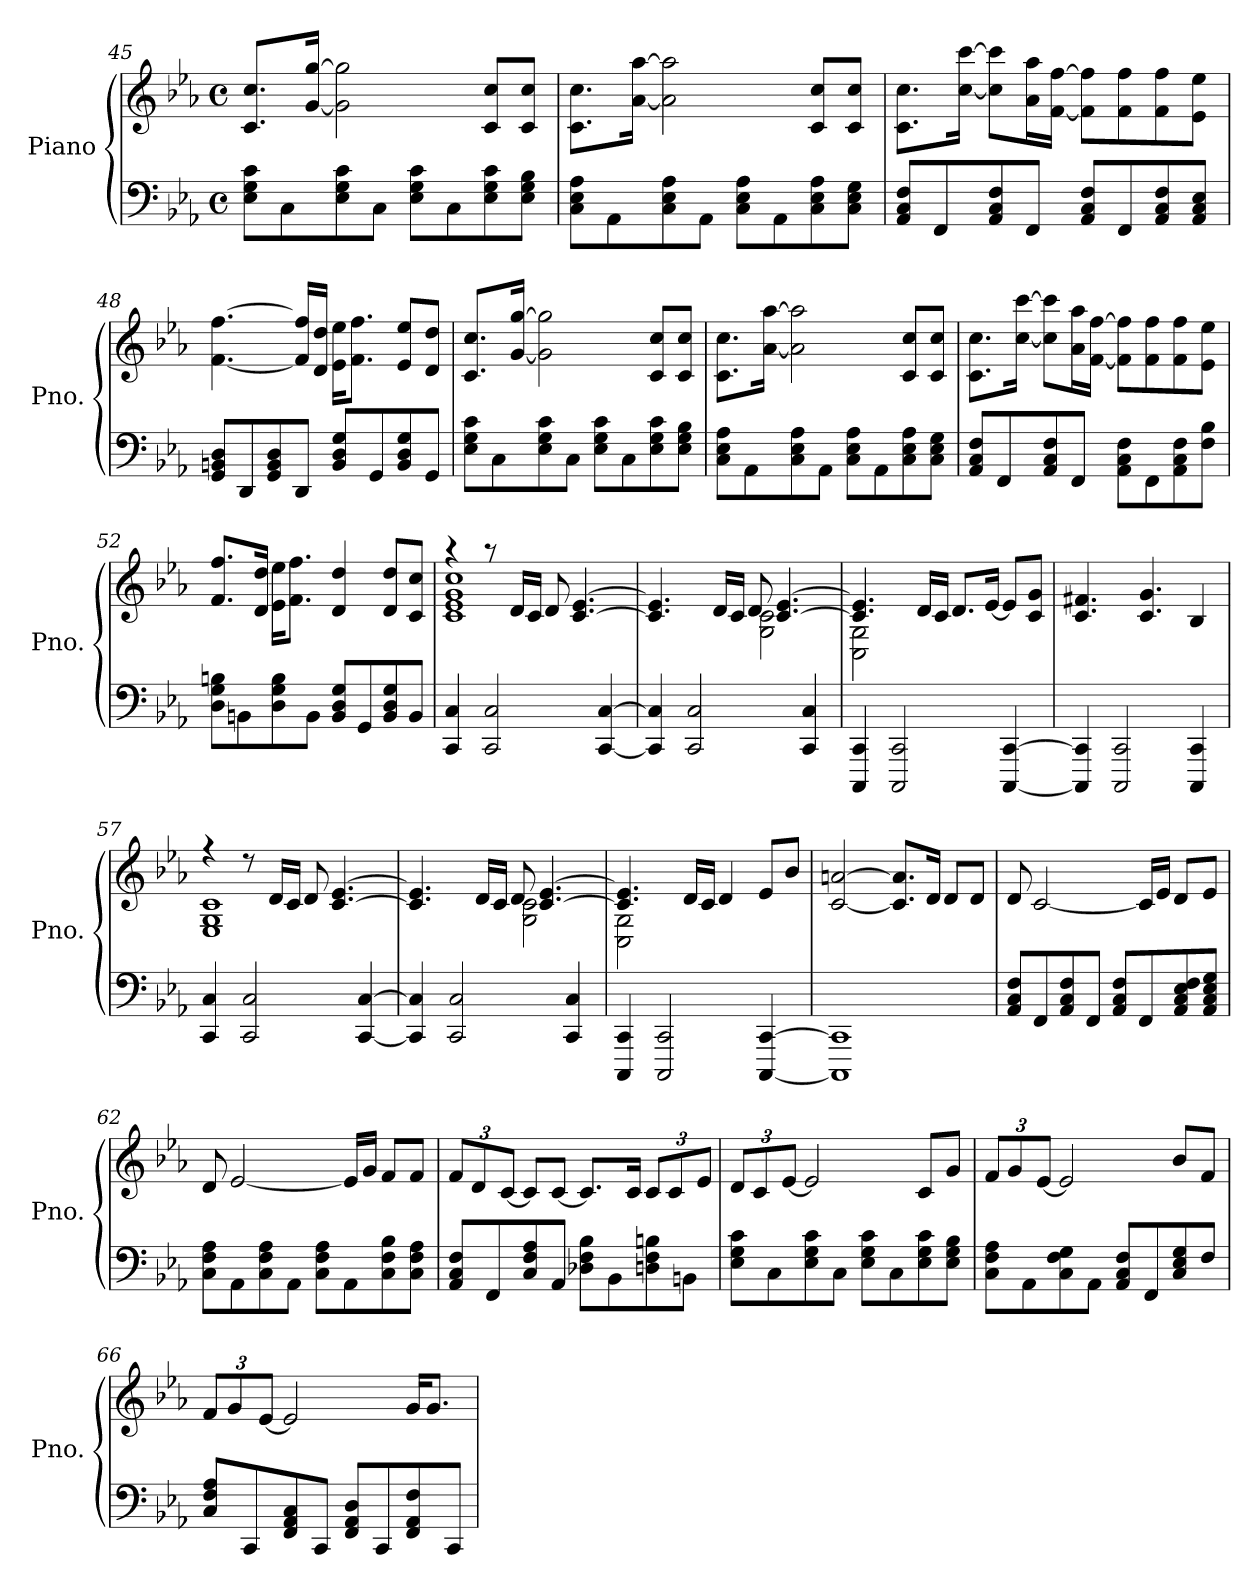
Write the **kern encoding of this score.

**kern	**kern
*part1	*part1
*staff2	*staff1
*I"Piano	*
*I'Pno.	*
*clefF4	*clefG2
*k[b-e-a-]	*k[b-e-a-]
*M4/4	*M4/4
*met(c)	*met(c)
=45	=45
8E-\ 8G\ 8c\L	8.c/ 8.cc/L
8C\	.
.	[16g/ [16gg/Jk
8E-\ 8G\ 8c\	2g\] 2gg\]
8C\J	.
8E-\ 8G\ 8c\L	.
8C\	.
8E-\ 8G\ 8c\	8c/ 8cc/L
8E-\ 8G\ 8B-\J	8c/ 8cc/J
=46	=46
8C\ 8E-\ 8A-\L	8.c\ 8.cc\L
8AA-\	.
.	[16a-\ [16aa-\Jk
8C\ 8E-\ 8A-\	2a-\] 2aa-\]
8AA-\J	.
8C\ 8E-\ 8A-\L	.
8AA-\	.
8C\ 8E-\ 8A-\	8c/ 8cc/L
8C\ 8E-\ 8G\J	8c/ 8cc/J
=47	=47
8AA-/ 8C/ 8F/L	8.c\ 8.cc\L
8FF/	.
.	[16cc\ [16ccc\Jk
8AA-/ 8C/ 8F/	8cc\] 8ccc\]L
8FF/J	16a-\ 16aa-\L
.	[16f\ [16ff\JJ
8AA-/ 8C/ 8F/L	8f\] 8ff\]L
8FF/	8f\ 8ff\
8AA-/ 8C/ 8F/	8f\ 8ff\
8AA-/ 8C/ 8E-/J	8e-\ 8ee-\J
!!LO:PB:g=z
=48	=48
8GG/ 8BBn/ 8D/L	[4.f\ [4.ff\
8DD/	.
8GG/ 8BB/ 8D/	.
8DD/J	16f/] 16ff/]LL
.	16d/ 16dd/JJ
8BB/ 8D/ 8G/L	16e-\ 16ee-\KL
.	8.f\ 8.ff\J
8GG/	.
8BB/ 8D/ 8G/	8e-/ 8ee-/L
8GG/J	8d/ 8dd/J
=49	=49
8E-\ 8G\ 8c\L	8.c/ 8.cc/L
8C\	.
.	[16g/ [16gg/Jk
8E-\ 8G\ 8c\	2g\] 2gg\]
8C\J	.
8E-\ 8G\ 8c\L	.
8C\	.
8E-\ 8G\ 8c\	8c/ 8cc/L
8E-\ 8G\ 8B-\J	8c/ 8cc/J
=50	=50
8C\ 8E-\ 8A-\L	8.c\ 8.cc\L
8AA-\	.
.	[16a-\ [16aa-\Jk
8C\ 8E-\ 8A-\	2a-\] 2aa-\]
8AA-\J	.
8C\ 8E-\ 8A-\L	.
8AA-\	.
8C\ 8E-\ 8A-\	8c/ 8cc/L
8C\ 8E-\ 8G\J	8c/ 8cc/J
=51	=51
8AA-/ 8C/ 8F/L	8.c\ 8.cc\L
8FF/	.
.	[16cc\ [16ccc\Jk
8AA-/ 8C/ 8F/	8cc\] 8ccc\]L
8FF/J	16a-\ 16aa-\L
.	[16f\ [16ff\JJ
8AA-\ 8C\ 8F\L	8f\] 8ff\]L
8FF\	8f\ 8ff\
8AA-\ 8C\ 8F\	8f\ 8ff\
8F\ 8B-\J	8e-\ 8ee-\J
!!LO:LB:g=z
=52	=52
8D\ 8G\ 8Bn\L	8.f/ 8.ff/L
8BBn\	.
.	16d/ 16dd/Jk
8D\ 8G\ 8B\	16e-\ 16ee-\KL
.	8.f\ 8.ff\J
8BB\J	.
8BB/ 8D/ 8G/L	4d/ 4dd/
8GG/	.
8BB/ 8D/ 8G/	8d/ 8dd/L
8BB/J	8c/ 8cc/J
=53	=53
*	*^
4CC/ 4C/	4r	1c 1e- 1g 1cc
2CC/ 2C/	8r	.
.	16d/LL	.
.	16c/JJ	.
.	8d/	.
.	[4.c/ [4.e-/	.
[4CC/ [4C/	.	.
=54	=54	=54
4CC/] 4C/]	4.c/] 4.e-/]	2ryy
2CC/ 2C/	.	.
.	16d/LL	.
.	16c/JJ	.
.	8d/	2G\ 2c\
.	[4.c/ [4.e-/	.
4CC/ 4C/	.	.
=55	=55	=55
4CCC/ 4CC/	4.c/] 4.e-/]	2C\ 2G\
2CCC/ 2CC/	.	.
.	16d/LL	.
.	16c/JJ	.
.	8.d/L	2ryy
.	[16e-/Jk	.
[4CCC/ [4CC/	8e-/L]	.
.	8c/ 8g/J	.
*	*v	*v
=56	=56
4CCC/] 4CC/]	4.c/ 4.f#X/
2CCC/ 2CC/	.
.	4.c/ 4.g/
4CCC/ 4CC/	4B-/
!!LO:LB:g=z
=57	=57
*	*^
4CC/ 4C/	4r	1E- 1G 1c
2CC/ 2C/	8r	.
.	16d/LL	.
.	16c/JJ	.
.	8d/	.
.	[4.c/ [4.e-/	.
[4CC/ [4C/	.	.
=58	=58	=58
4CC/] 4C/]	4.c/] 4.e-/]	2ryy
2CC/ 2C/	.	.
.	16d/LL	.
.	16c/JJ	.
.	8d/	2G\ 2c\
.	[4.c/ [4.e-/	.
4CC/ 4C/	.	.
=59	=59	=59
4CCC/ 4CC/	4.c/] 4.e-/]	2C\ 2G\
2CCC/ 2CC/	.	.
.	16d/LL	.
.	16c/JJ	.
.	4d/	2ryy
[4CCC/ [4CC/	8e-/L	.
.	8b-/J	.
*	*v	*v
=60	=60
1CCC] 1CC]	[2c/ [2an/
.	8.c/] 8.a/]L
.	16d/Jk
.	8d/L
.	8d/J
=61	=61
8AA-/ 8C/ 8F/L	8d/
8FF/	[2c/
8AA-/ 8C/ 8F/	.
8FF/J	.
8AA-/ 8C/ 8F/L	.
8FF/	16c/LL]
.	16e-/JJ
8AA-/ 8C/ 8E-/ 8F/	8d/L
8AA-/ 8C/ 8E-/ 8G/J	8e-/J
!!LO:LB:g=z
=62	=62
8C\ 8F\ 8A-\L	8d/
8AA-\	[2e-/
8C\ 8F\ 8A-\	.
8AA-\J	.
8C\ 8F\ 8A-\L	.
8AA-\	16e-/LL]
.	16g/JJ
8C\ 8F\ 8B-\	8f/L
8C\ 8F\ 8A-\J	8f/J
=63	=63
*	*Xbrackettup
8AA-/ 8C/ 8F/L	12f/L
.	12d/
8FF/	.
.	[12c/J
8C/ 8F/ 8A-/	8c/L]
8AA-/J	[8c/J
8D-X\ 8F\ 8B-\L	8.c/L]
8BB-\	.
.	16c/Jk
8Dn\ 8F\ 8Bn\	12c/L
.	12c/
8BBn\J	.
.	12e-/J
=64	=64
8E-\ 8G\ 8c\L	12d/L
.	12c/
8C\	.
.	[12e-/J
8E-\ 8G\ 8c\	2e-/]
8C\J	.
8E-\ 8G\ 8c\L	.
8C\	.
8E-\ 8G\ 8c\	8c/L
8E-\ 8G\ 8B-\J	8g/J
=65	=65
8C\ 8F\ 8A-\L	12f/L
.	12g/
8AA-\	.
.	[12e-/J
8C\ 8F\ 8G\	2e-/]
8AA-\J	.
8AA-/ 8C/ 8F/L	.
8FF/	.
8C/ 8E-/ 8G/	8b-/L
8F/J	8f/J
!!LO:LB:g=z
=66	=66
8C/ 8F/ 8A-/L	12f/L
.	12g/
8CC/	.
.	[12e-/J
8FF/ 8AA-/ 8C/	2e-/]
8CC/J	.
8FF/ 8AA-/ 8D/L	.
8CC/	.
8FF/ 8AA-/ 8F/	16g/KL
.	8.g/J
8CC/J	.
=	=
*-	*-
